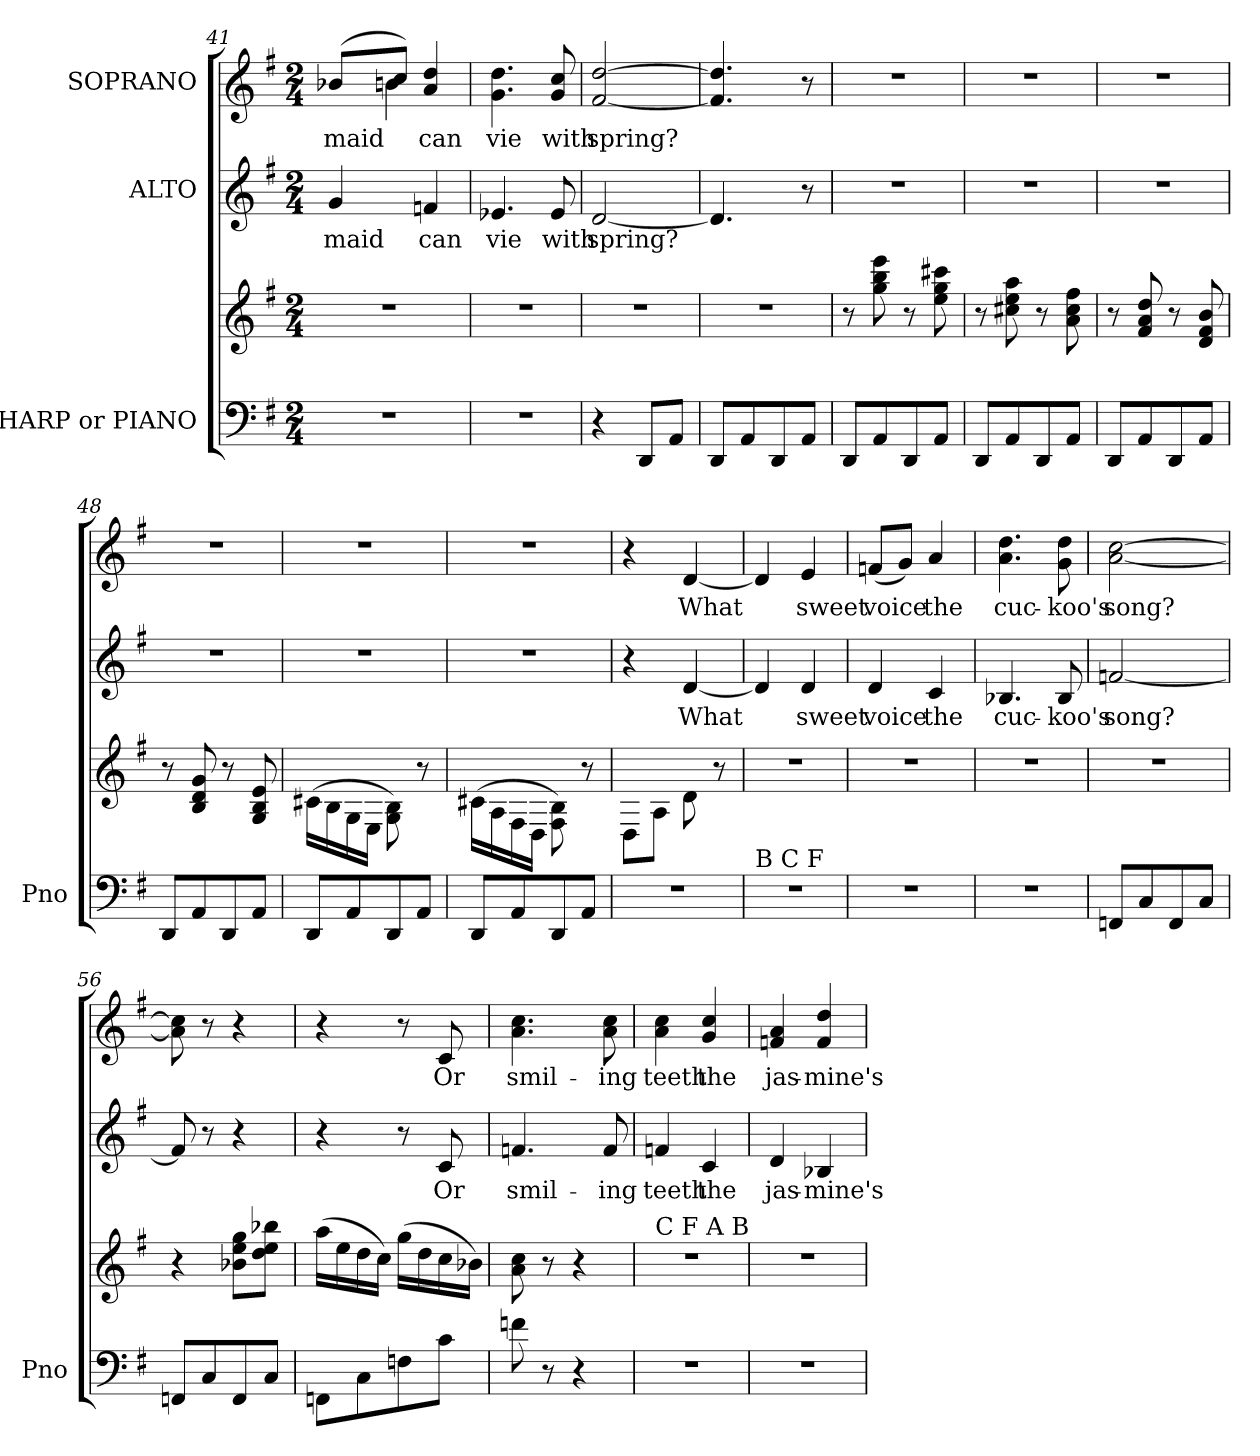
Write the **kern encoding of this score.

**kern	**kern	**kern	**text	**kern	**text
*part3	*part3	*part2	*part2	*part1	*part1
*staff4	*staff3	*staff2	*staff2	*staff1	*staff1
*I"HARP or PIANO	*	*I"ALTO	*	*I"SOPRANO	*
*I'Pno	*	*	*	*	*
*clefF4	*clefG2	*clefG2	*	*clefG2	*
*k[f#]	*k[f#]	*k[f#]	*	*k[f#]	*
*G:	*G:	*G:	*	*G:	*
*M2/4	*M2/4	*M2/4	*	*M2/4	*
=41	=41	=41	=41	=41	=41
!	!	!	!LO:LY:b	!	!LO:LY:b
*	*	*	*	*^	*
2r	2r	4g/	maid	(>8b-X/L	4bn\	maid
.	.	.	.	8cc/J)	.	.
!	!	!	!LO:LY:b	!	!	!LO:LY:b
.	.	4fn/	can	4a/ 4dd/	4ryy	can
!!LO:LB:g=z
=42	=42	=42	=42	=42	=42	=42
!	!	!	!LO:LY:b	!	!	!LO:LY:b
*	*	*	*	*v	*v	*
2r	2r	4.e-X/	vie	4.g\ 4.dd\	vie
!	!	!	!LO:LY:b	!	!LO:LY:b
.	.	8e-/	with	8g/ 8cc/	with
=43	=43	=43	=43	=43	=43
!	!	!	!LO:LY:b	!	!LO:LY:b
4r	2r	[2d/	spring?	[2f#/ [2dd/	spring?
8DD/L	.	.	.	.	.
8AA/J	.	.	.	.	.
=44	=44	=44	=44	=44	=44
8DD/L	2r	4.d/]	.	4.f#/] 4.dd/]	.
8AA/	.	.	.	.	.
8DD/	.	.	.	.	.
8AA/J	.	8r	.	8r	.
=45	=45	=45	=45	=45	=45
8DD/L	8r	2r	.	2r	.
8AA/	8gg\ 8bb\ 8eee\	.	.	.	.
8DD/	8r	.	.	.	.
8AA/J	8ee\ 8gg\ 8ccc#X\	.	.	.	.
=46	=46	=46	=46	=46	=46
8DD/L	8r	2r	.	2r	.
8AA/	8cc#X\ 8ee\ 8aa\	.	.	.	.
8DD/	8r	.	.	.	.
8AA/J	8a\ 8cc#\ 8ff#\	.	.	.	.
=47	=47	=47	=47	=47	=47
8DD/L	8r	2r	.	2r	.
8AA/	8f#/ 8a/ 8dd/	.	.	.	.
8DD/	8r	.	.	.	.
8AA/J	8d/ 8f#/ 8b/	.	.	.	.
=48	=48	=48	=48	=48	=48
8DD/L	8r	2r	.	2r	.
8AA/	8B/ 8d/ 8g/	.	.	.	.
8DD/	8r	.	.	.	.
8AA/J	8G/ 8B/ 8e/	.	.	.	.
!!LO:PB:g=z
=49	=49	=49	=49	=49	=49
8DD/L	(>16c#X\LL	2r	.	2r	.
.	16B\	.	.	.	.
8AA/	16G\	.	.	.	.
.	16E\JJ	.	.	.	.
8DD/	8G\ 8B\)	.	.	.	.
8AA/J	8r	.	.	.	.
=50	=50	=50	=50	=50	=50
8DD/L	(>16c#X\LL	2r	.	2r	.
.	16A\	.	.	.	.
8AA/	16F#\	.	.	.	.
.	16D\JJ	.	.	.	.
8DD/	8F#\ 8B\)	.	.	.	.
8AA/J	8r	.	.	.	.
=51	=51	=51	=51	=51	=51
2r	8D\L	4r	.	4r	.
.	8A\J	.	.	.	.
!	!	!	!LO:LY:b	!	!LO:LY:b
.	8d\	[4d/	What	[4d/	What
.	8r	.	.	.	.
=52	=52	=52	=52	=52	=52
!LO:TX:a:t=B C F	!	!	!	!	!
2r	2r	4d/]	.	4d/]	.
!	!	!	!LO:LY:b	!	!LO:LY:b
.	.	4d/	sweet	4e/	sweet
=53	=53	=53	=53	=53	=53
!	!	!	!LO:LY:b	!	!LO:LY:b
2r	2r	4d/	voice	(<8fn/L	voice
.	.	.	.	8g/J)	.
!	!	!	!LO:LY:b	!	!LO:LY:b
.	.	4c/	the	4a/	the
=54	=54	=54	=54	=54	=54
!	!	!	!LO:LY:b	!	!LO:LY:b
2r	2r	4.B-X/	cuc-	4.a\ 4.dd\	cuc-
!	!	!	!LO:LY:b	!	!LO:LY:b
.	.	8B-/	-koo's	8g\ 8dd\	-koo's
=55	=55	=55	=55	=55	=55
!	!	!	!LO:LY:b	!	!LO:LY:b
8FFn/L	2r	[2fn/	song?	[2a\ [2cc\	song?
8C/	.	.	.	.	.
8FF/	.	.	.	.	.
8C/J	.	.	.	.	.
!!LO:LB:g=z
=56	=56	=56	=56	=56	=56
8FFn/L	4r	8f/]	.	8a\] 8cc\]	.
8C/	.	8r	.	8r	.
8FF/	8b-X\ 8ee\ 8gg\L	4r	.	4r	.
8C/J	8dd\ 8ee\ 8bb-X\J	.	.	.	.
=57	=57	=57	=57	=57	=57
8FFn\L	(>16aa\LL	4r	.	4r	.
.	16ee\	.	.	.	.
8C\	16dd\	.	.	.	.
.	16cc\JJ)	.	.	.	.
8Fn\	(>16gg\LL	8r	.	8r	.
.	16dd\	.	.	.	.
!	!	!	!LO:LY:b	!	!LO:LY:b
8c\J	16cc\	8c/	Or	8c/	Or
.	16b-X\JJ)	.	.	.	.
=58	=58	=58	=58	=58	=58
!	!	!	!LO:LY:b	!	!LO:LY:b
8fn\	8a\ 8cc\	4.fn/	smil-	4.a\ 4.cc\	smil-
8r	8r	.	.	.	.
4r	4r	.	.	.	.
!	!	!	!LO:LY:b	!	!LO:LY:b
.	.	8f/	-ing	8a\ 8cc\	-ing
=59	=59	=59	=59	=59	=59
!	!LO:TX:a:t=C  F  A  B	!	!	!	!
!	!	!	!LO:LY:b	!	!LO:LY:b
2r	2r	4fn/	teeth	4a\ 4cc\	teeth
!	!	!	!LO:LY:b	!	!LO:LY:b
.	.	4c/	the	4g/ 4cc/	the
=60	=60	=60	=60	=60	=60
!	!	!	!LO:LY:b	!	!LO:LY:b
2r	2r	4d/	jas-	4fn/ 4a/	jas-
!	!	!	!LO:LY:b	!	!LO:LY:b
.	.	4B-X/	-mine's	4f/ 4dd/	-mine's
=	=	=	=	=	=
*-	*-	*-	*-	*-	*-
